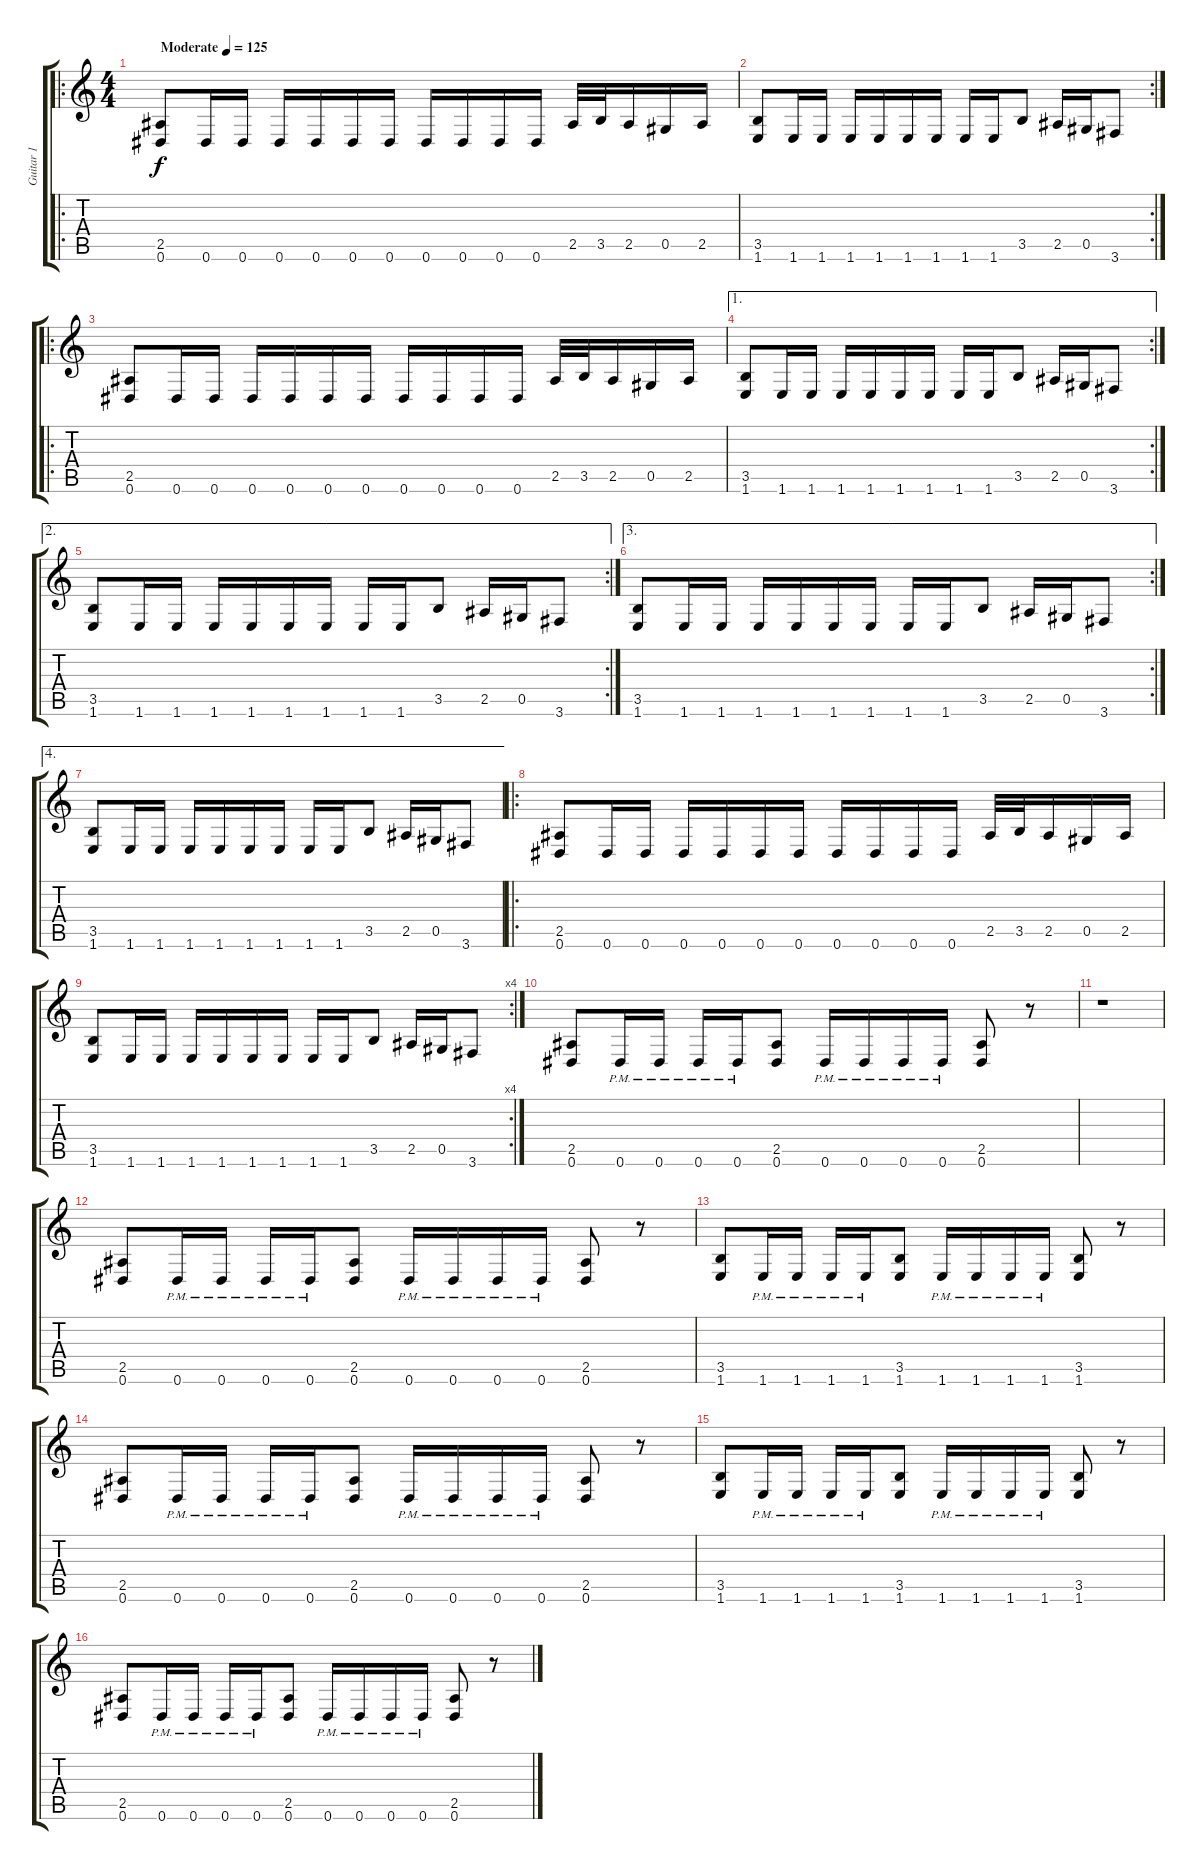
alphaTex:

\track ("Guitar 1" "Guitar 1") {instrument distortionguitar}
\staff {score tabs}
\tuning (Eb4 Bb3 Gb3 Db3 Ab2 Eb2) {hide}
\ro
\ts (4 4)
\tempo (125 "Moderate")
\clef g2
\ks c
(2.5 0.6).8{dy f instrument distortionguitar} 0.6.16 0.6.16 0.6.16 0.6.16 0.6.16 0.6.16 0.6.16 0.6.16 0.6.16 0.6.16 2.5.32 3.5.32 2.5.16 0.5.16 2.5.16 |
\rc 2
(3.5 1.6).8 1.6.16 1.6.16 1.6.16 1.6.16 1.6.16 1.6.16 1.6.16 1.6.16 3.5.8 2.5.16 0.5.16 3.6.8 |
\ro
(2.5 0.6).8 0.6.16 0.6.16 0.6.16 0.6.16 0.6.16 0.6.16 0.6.16 0.6.16 0.6.16 0.6.16 2.5.32 3.5.32 2.5.16 0.5.16 2.5.16 |
\ae 1
\rc 2
(3.5 1.6).8 1.6.16 1.6.16 1.6.16 1.6.16 1.6.16 1.6.16 1.6.16 1.6.16 3.5.8 2.5.16 0.5.16 3.6.8 |
\ae 2
\rc 2
(3.5 1.6).8 1.6.16 1.6.16 1.6.16 1.6.16 1.6.16 1.6.16 1.6.16 1.6.16 3.5.8 2.5.16 0.5.16 3.6.8 |
\ae 3
\rc 2
(3.5 1.6).8 1.6.16 1.6.16 1.6.16 1.6.16 1.6.16 1.6.16 1.6.16 1.6.16 3.5.8 2.5.16 0.5.16 3.6.8 |
\ae 4
(3.5 1.6).8 1.6.16 1.6.16 1.6.16 1.6.16 1.6.16 1.6.16 1.6.16 1.6.16 3.5.8 2.5.16 0.5.16 3.6.8 |
\ro
(2.5 0.6).8 0.6.16 0.6.16 0.6.16 0.6.16 0.6.16 0.6.16 0.6.16 0.6.16 0.6.16 0.6.16 2.5.32 3.5.32 2.5.16 0.5.16 2.5.16 |
\rc 4
(3.5 1.6).8 1.6.16 1.6.16 1.6.16 1.6.16 1.6.16 1.6.16 1.6.16 1.6.16 3.5.8 2.5.16 0.5.16 3.6.8 |
(2.5 0.6).8 0.6{pm}.16 0.6{pm}.16 0.6{pm}.16 0.6{pm}.16 (2.5 0.6).8 0.6{pm}.16 0.6{pm}.16 0.6{pm}.16 0.6{pm}.16 (2.5 0.6).8 r.8 |
r.1 |
(2.5 0.6).8 0.6{pm}.16 0.6{pm}.16 0.6{pm}.16 0.6{pm}.16 (2.5 0.6).8 0.6{pm}.16 0.6{pm}.16 0.6{pm}.16 0.6{pm}.16 (2.5 0.6).8 r.8 |
(3.5 1.6).8 1.6{pm}.16 1.6{pm}.16 1.6{pm}.16 1.6{pm}.16 (3.5 1.6).8 1.6{pm}.16 1.6{pm}.16 1.6{pm}.16 1.6{pm}.16 (3.5 1.6).8 r.8 |
(2.5 0.6).8 0.6{pm}.16 0.6{pm}.16 0.6{pm}.16 0.6{pm}.16 (2.5 0.6).8 0.6{pm}.16 0.6{pm}.16 0.6{pm}.16 0.6{pm}.16 (2.5 0.6).8 r.8 |
(3.5 1.6).8 1.6{pm}.16 1.6{pm}.16 1.6{pm}.16 1.6{pm}.16 (3.5 1.6).8 1.6{pm}.16 1.6{pm}.16 1.6{pm}.16 1.6{pm}.16 (3.5 1.6).8 r.8 |
(2.5 0.6).8 0.6{pm}.16 0.6{pm}.16 0.6{pm}.16 0.6{pm}.16 (2.5 0.6).8 0.6{pm}.16 0.6{pm}.16 0.6{pm}.16 0.6{pm}.16 (2.5 0.6).8 r.8
